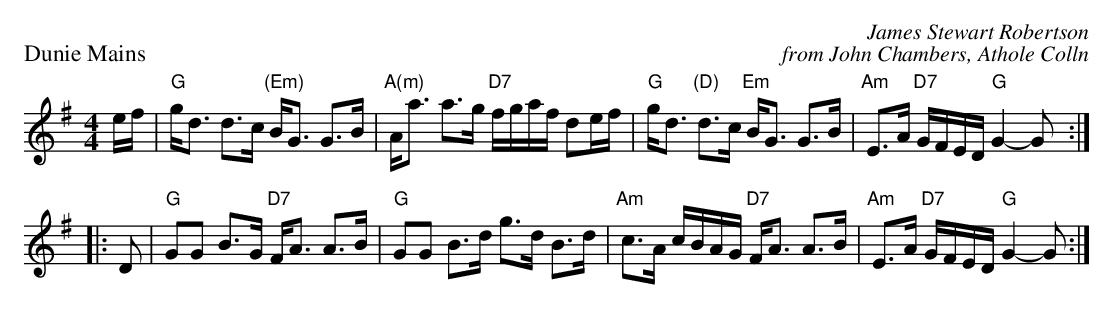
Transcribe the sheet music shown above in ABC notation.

X:1
P: Dunie Mains
C: James Stewart Robertson
C: from John Chambers, Athole Colln
M: 4/4
L: 1/16
K: G
ef \
| "G"gd3 d3c "(Em)"BG3 G3B | "A(m)"Aa3 a3g "D7"fgaf d2ef \
| "G"gd3 "(D)"d3c "Em"BG3 G3B | "Am"E3A "D7"GFED "G"G4-G2 :|
|: D2 \
| "G"G2G2 B3G "D7"FA3 A3B | "G"G2G2 B3d g3d B3d \
| "Am"c3A cBAG "D7"FA3 A3B | "Am"E3A "D7"GFED "G"G4-G2 :|
